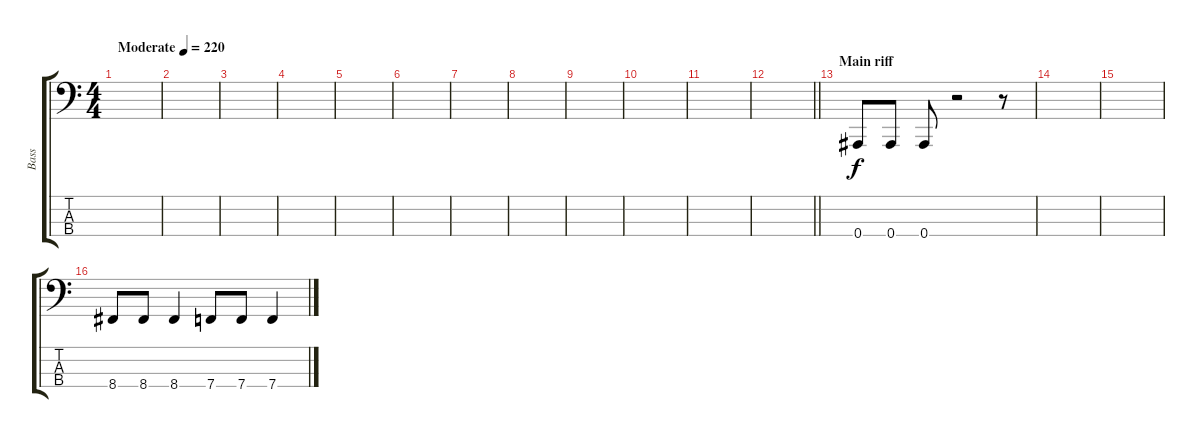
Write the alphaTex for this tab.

\track ("Bass" "Bass") {instrument electricbassfinger}
\staff {score tabs}
\tuning (Eb2 Bb1 F1 Bb0) {hide}
\ts (4 4)
\tempo (220 "Moderate")
\clef f4
\ks c
|
|
|
|
|
|
|
|
|
|
|
\barLineRight lightlight
|
\section ("" "Main riff")
0.4.8 0.4.8 0.4.8 r.2 r.8 |
|
|
8.4.8 8.4.8 8.4.4 7.4.8 7.4.8 7.4.4
